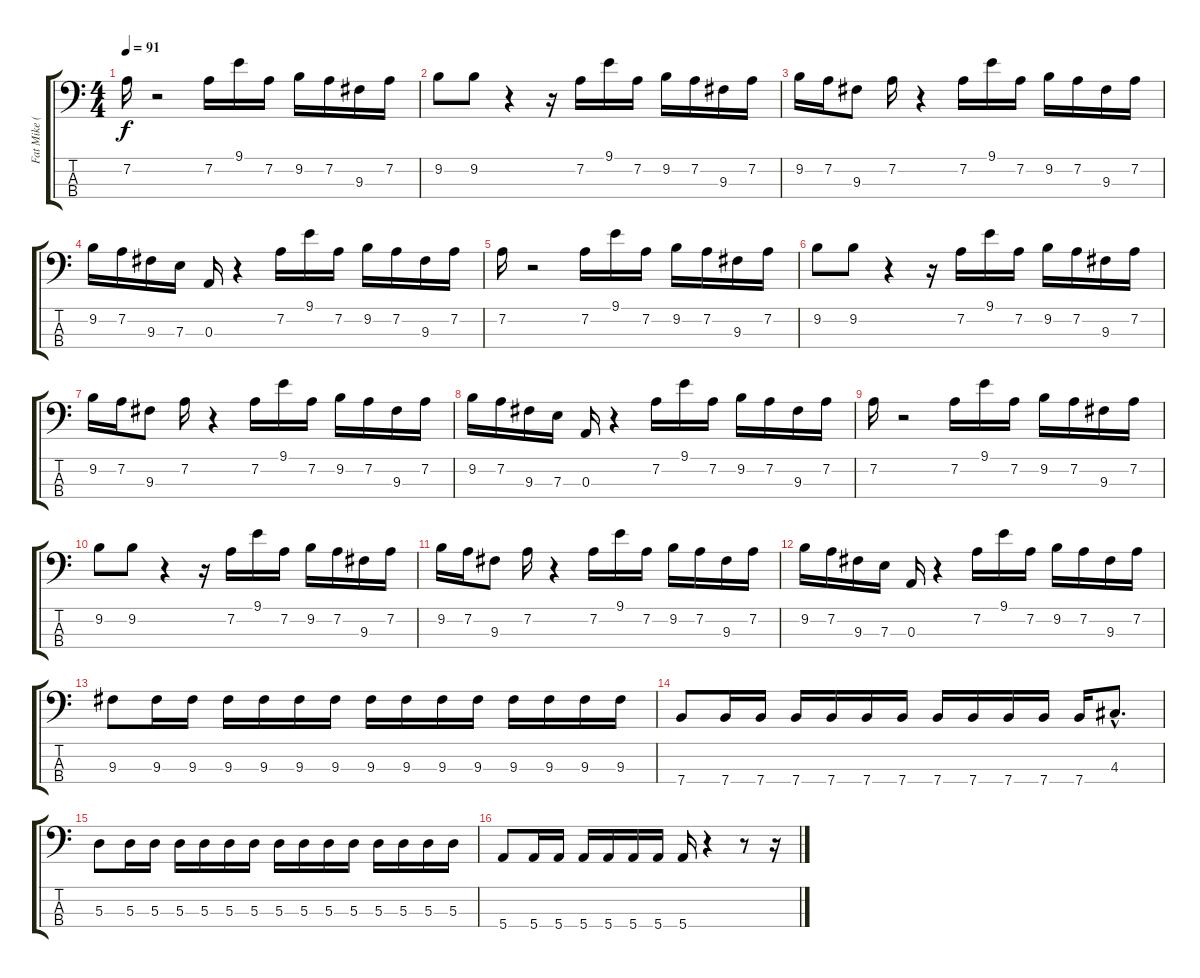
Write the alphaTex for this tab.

\track ("Fat Mike (fattest bass-player ever)" "Fat Mike (") {instrument electricbasspick}
\staff {score tabs}
\tuning (G2 D2 A1 E1) {hide}
\ts (4 4)
\tempo 91
\clef f4
\ks c
7.2.16{dy f} r.2 7.2.16 9.1.16 7.2.16 9.2.16 7.2.16 9.3.16 7.2.16 |
9.2.8 9.2.8 r.4 r.16 7.2.16 9.1.16 7.2.16 9.2.16 7.2.16 9.3.16 7.2.16 |
9.2.16 7.2.16 9.3.8 7.2.16 r.4 7.2.16 9.1.16 7.2.16 9.2.16 7.2.16 9.3.16 7.2.16 |
9.2.16 7.2.16 9.3.16 7.3.16 0.3.16 r.4 7.2.16 9.1.16 7.2.16 9.2.16 7.2.16 9.3.16 7.2.16 |
7.2.16 r.2 7.2.16 9.1.16 7.2.16 9.2.16 7.2.16 9.3.16 7.2.16 |
9.2.8 9.2.8 r.4 r.16 7.2.16 9.1.16 7.2.16 9.2.16 7.2.16 9.3.16 7.2.16 |
9.2.16 7.2.16 9.3.8 7.2.16 r.4 7.2.16 9.1.16 7.2.16 9.2.16 7.2.16 9.3.16 7.2.16 |
9.2.16 7.2.16 9.3.16 7.3.16 0.3.16 r.4 7.2.16 9.1.16 7.2.16 9.2.16 7.2.16 9.3.16 7.2.16 |
7.2.16 r.2 7.2.16 9.1.16 7.2.16 9.2.16 7.2.16 9.3.16 7.2.16 |
9.2.8 9.2.8 r.4 r.16 7.2.16 9.1.16 7.2.16 9.2.16 7.2.16 9.3.16 7.2.16 |
9.2.16 7.2.16 9.3.8 7.2.16 r.4 7.2.16 9.1.16 7.2.16 9.2.16 7.2.16 9.3.16 7.2.16 |
9.2.16 7.2.16 9.3.16 7.3.16 0.3.16 r.4 7.2.16 9.1.16 7.2.16 9.2.16 7.2.16 9.3.16 7.2.16 |
9.3.8 9.3.16 9.3.16 9.3.16 9.3.16 9.3.16 9.3.16 9.3.16 9.3.16 9.3.16 9.3.16 9.3.16 9.3.16 9.3.16 9.3.16 |
7.4.8 7.4.16 7.4.16 7.4.16 7.4.16 7.4.16 7.4.16 7.4.16 7.4.16 7.4.16 7.4.16 7.4.16 4.3{hac}.8{d} |
5.3.8 5.3.16 5.3.16 5.3.16 5.3.16 5.3.16 5.3.16 5.3.16 5.3.16 5.3.16 5.3.16 5.3.16 5.3.16 5.3.16 5.3.16 |
5.4.8 5.4.16 5.4.16 5.4.16 5.4.16 5.4.16 5.4.16 5.4.16 r.4 r.8 r.16
